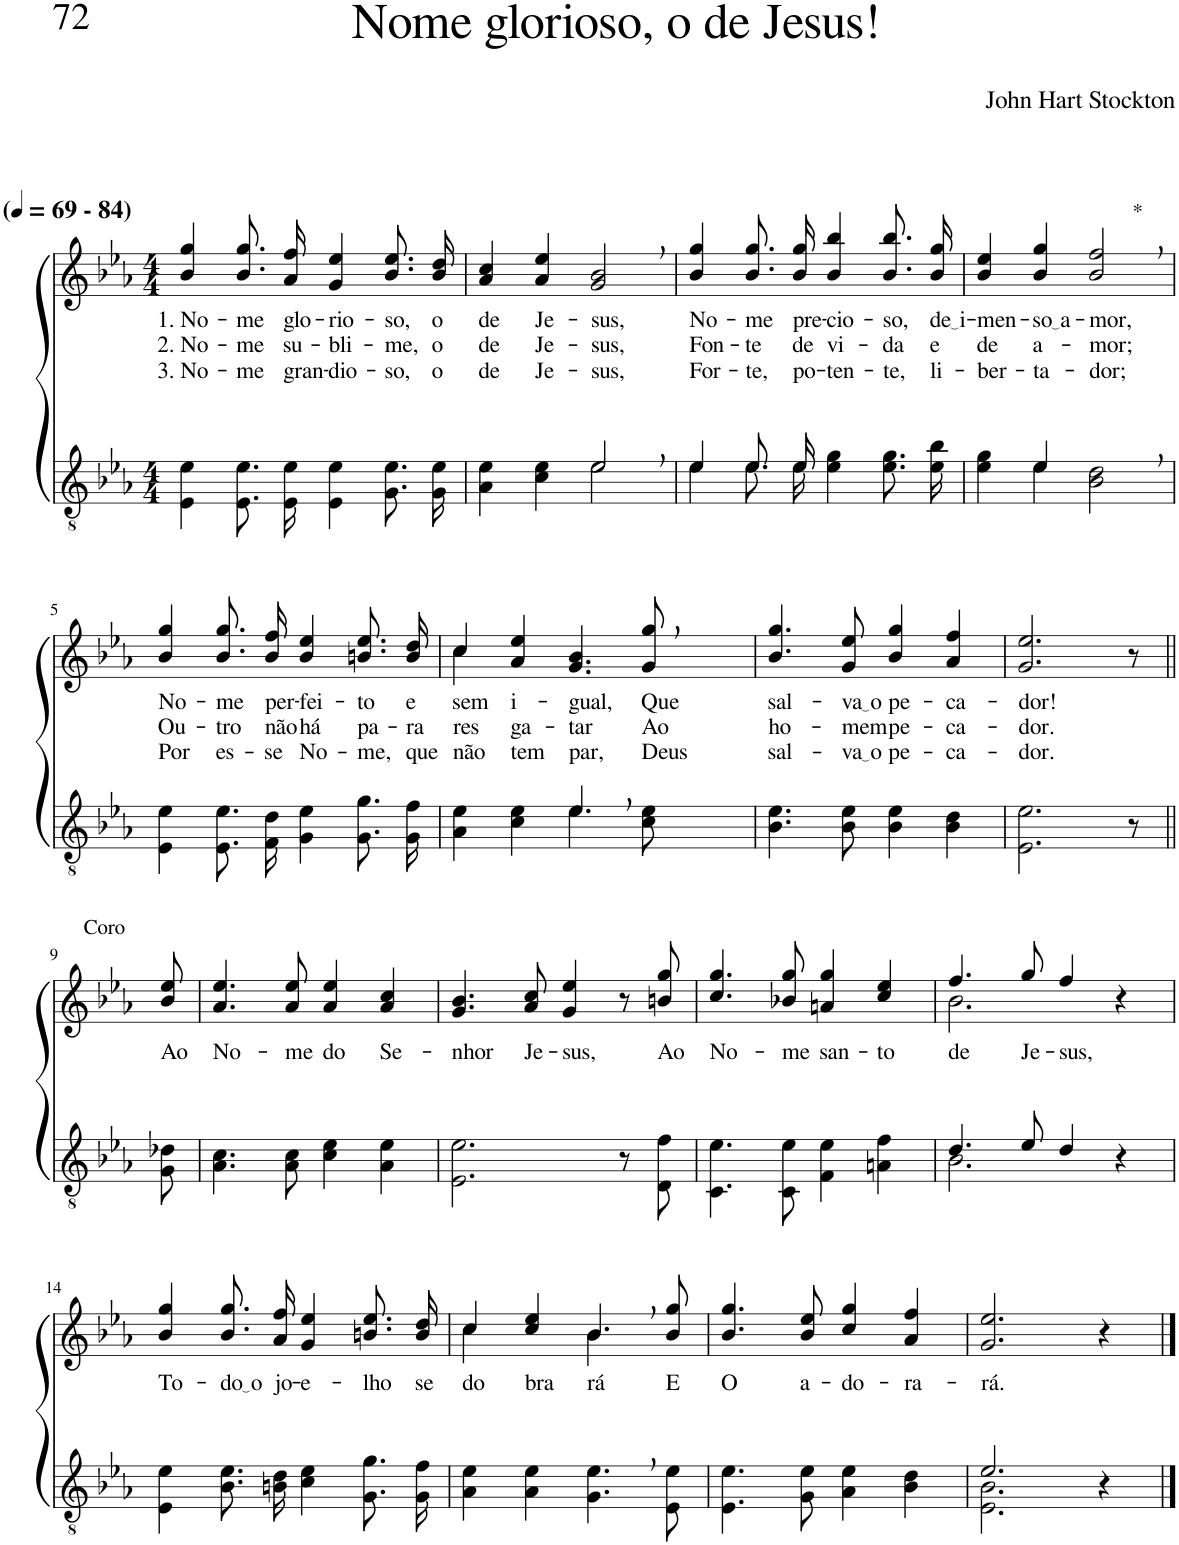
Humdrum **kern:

**kern	**kern	**text	**text	**text
*part2	*part1	*part1	*part1	*part1
*staff2	*staff1	*staff1	*staff1	*staff1
*I"Parte III e IV	*I"Parte I e II	*	*	*
*clefGv2	*clefG2	*	*	*
*Trd4c7	*Trd4c7	*	*	*
*k[b-e-a-]	*k[b-e-a-]	*	*	*
*M4/4	*M4/4	*	*	*
*MM69	*MM69	*	*	*
=1	=1	=1	=1	=1
!	!LO:TX:a:B:t=(	!	!	!
!	!LO:TX:a:B:t=- 84)	!	!	!
!	!	!LO:LY:b	!LO:LY:b	!LO:LY:b
4E-\ 4e-\	4b-/ 4gg/	1. No-	2. No-	3. No-
!	!	!LO:LY:b	!LO:LY:b	!LO:LY:b
8.E-/ 8.e-/L	8.b-\ 8.gg\L	-me	-me	-me
!	!	!LO:LY:b	!LO:LY:b	!LO:LY:b
16E-/ 16e-/Jk	16a-\ 16ff\Jk	glo-	su-	gran-
!	!	!LO:LY:b	!LO:LY:b	!LO:LY:b
4E-\ 4e-\	4g/ 4ee-/	-rio-	-bli-	-dio-
!	!	!LO:LY:b	!LO:LY:b	!LO:LY:b
8.G\ 8.e-\L	8.b-\ 8.ee-\L	-so,	-me,	-so,
!	!	!LO:LY:b	!LO:LY:b	!LO:LY:b
16G\ 16e-\Jk	16b-\ 16dd\Jk	o	o	o
=2	=2	=2	=2	=2
*^	*	*	*	*
!	!	!	!LO:LY:b	!LO:LY:b	!LO:LY:b
2ryy	4A-\ 4e-\	4a-/ 4cc/	de	de	de
!	!	!	!LO:LY:b	!LO:LY:b	!LO:LY:b
.	4c\ 4e-\	4a-/ 4ee-/	Je-	Je-	Je-
!	!	!	!LO:LY:b	!LO:LY:b	!LO:LY:b
2e-,/	2e-\	2g/, 2b-/,	-sus,	-sus,	-sus,
=3	=3	=3	=3	=3	=3
!	!	!	!LO:LY:b	!LO:LY:b	!LO:LY:b
4e-/	4e-\	4b-/ 4gg/	No-	Fon-	For-
!	!	!	!LO:LY:b	!LO:LY:b	!LO:LY:b
8.e-/L	8.e-\L	8.b-\ 8.gg\L	-me	-te	-te,
!	!	!	!LO:LY:b	!LO:LY:b	!LO:LY:b
16e-/Jk	16e-\Jk	16b-\ 16gg\Jk	pre-	de	po-
!	!	!	!LO:LY:b	!LO:LY:b	!LO:LY:b
4e-\ 4g\	2ryy	4b-/ 4bb-/	-cio-	vi-	-ten-
!	!	!	!LO:LY:b	!LO:LY:b	!LO:LY:b
8.e-\ 8.g\L	.	8.b-\ 8.bb-\L	-so,	-da	-te,
!	!	!	!LO:LY:b	!LO:LY:b	!LO:LY:b
16e-\ 16b-\Jk	.	16b-\ 16gg\Jk	de i	e	li-
=4	=4	=4	=4	=4	=4
!	!	!	!LO:LY:b	!LO:LY:b	!LO:LY:b
4ryy	4e-\ 4g\	4b-/ 4ee-/	-men-	de	-ber-
!	!	!	!LO:LY:b	!LO:LY:b	!LO:LY:b
4e-/	4e-\	4b-/ 4gg/	so a	a-	-ta-
!	!	!LO:TX:a:t=*	!	!	!
!	!	!	!LO:LY:b	!LO:LY:b	!LO:LY:b
2ryy	2B-\ 2d\	2b-/, 2ff/,	-mor,	-mor;	-dor;
!!LO:LB:g=z
=5	=5	=5	=5	=5	=5
!	!	!	!LO:LY:b	!LO:LY:b	!LO:LY:b
*v	*v	*	*	*	*
4E-\ 4e-\	4b-/ 4gg/	No-	Ou-	Por
!	!	!LO:LY:b	!LO:LY:b	!LO:LY:b
8.E-/ 8.e-/L	8.b-\ 8.gg\L	-me	-tro	es-
!	!	!LO:LY:b	!LO:LY:b	!LO:LY:b
16F/ 16d/Jk	16b-\ 16ff\Jk	per-	não	-se
!	!	!LO:LY:b	!LO:LY:b	!LO:LY:b
4G\ 4e-\	4b-/ 4ee-/	-fei-	há	No-
!	!	!LO:LY:b	!LO:LY:b	!LO:LY:b
8.G\ 8.g\L	8.bn\ 8.ee-\L	-to	pa-	-me,
!	!	!LO:LY:b	!LO:LY:b	!LO:LY:b
16G\ 16f\Jk	16b\ 16dd\Jk	e	-ra	que
=6	=6	=6	=6	=6
*^	*	*	*	*
!	!	!	!LO:LY:b	!LO:LY:b	!LO:LY:b
*	*	*^	*	*	*
2ryy	4A-\ 4e-\	4cc\	4cc/	sem	res-	não
!	!	!	!	!LO:LY:b	!LO:LY:b	!LO:LY:b
.	4c\ 4e-\	2.ryy	4a-/ 4ee-/	i-	-ga-	tem
!	!	!	!	!LO:LY:b	!LO:LY:b	!LO:LY:b
4.e-,/	4.e-\	.	4.g/ 4.b-/	-gual,	-tar	par,
!	!	!	!	!LO:LY:b	!LO:LY:b	!LO:LY:b
8ryy	8c\ 8e-\	.	8g/ 8gg/	Que	Ao	Deus
=7	=7	=7	=7	=7	=7	=7
!	!	!	!	!LO:LY:b	!LO:LY:b	!LO:LY:b
*v	*v	*	*	*	*	*
*	*v	*v	*	*	*
4.B-\ 4.e-\	4.b-/ 4.gg/	sal-	ho-	sal-
!	!	!LO:LY:b	!LO:LY:b	!LO:LY:b
8B-\ 8e-\	8g/ 8ee-/	va o	-mem	va o
!	!	!LO:LY:b	!LO:LY:b	!LO:LY:b
4B-\ 4e-\	4b-/ 4gg/	pe-	pe-	pe-
!	!	!LO:LY:b	!LO:LY:b	!LO:LY:b
4B-\ 4d\	4a-/ 4ff/	-ca-	-ca-	-ca-
=8	=8	=8	=8	=8
!	!	!LO:LY:b	!LO:LY:b	!LO:LY:b
2.E-\ 2.e-\	2.g/ 2.ee-/	-dor!	-dor.	-dor.
8r	8r	.	.	.
!!LO:LB:g=z
=9||	=9||	=9||	=9||	=9||
!	!LO:TX:a:t=Coro	!	!	!
!	!	!LO:LY:b	!	!
8G\ 8d-X\	8b-/ 8ee-/	Ao	.	.
=10	=10	=10	=10	=10
!	!	!LO:LY:b	!	!
4.A-\ 4.c\	4.a-/ 4.ee-/	No-	.	.
!	!	!LO:LY:b	!	!
8A-\ 8c\	8a-/ 8ee-/	-me	.	.
!	!	!LO:LY:b	!	!
4c\ 4e-\	4a-/ 4ee-/	do	.	.
!	!	!LO:LY:b	!	!
4A-\ 4e-\	4a-/ 4cc/	Se-	.	.
=11	=11	=11	=11	=11
!	!	!LO:LY:b	!	!
2.E-\ 2.e-\	4.g/ 4.b-/	-nhor	.	.
!	!	!LO:LY:b	!	!
.	8a-/ 8cc/	Je-	.	.
!	!	!LO:LY:b	!	!
.	4g/ 4ee-/	-sus,	.	.
8r	8r	.	.	.
!	!	!LO:LY:b	!	!
8D\ 8f\	8bn/ 8gg/	Ao	.	.
=12	=12	=12	=12	=12
!	!	!LO:LY:b	!	!
4.C\ 4.e-\	4.cc/ 4.gg/	No-	.	.
!	!	!LO:LY:b	!	!
8C\ 8e-\	8b-X/ 8gg/	-me	.	.
!	!	!LO:LY:b	!	!
4F\ 4e-\	4an/ 4gg/	san-	.	.
!	!	!LO:LY:b	!	!
4An\ 4f\	4cc/ 4ee-/	-to	.	.
=13	=13	=13	=13	=13
*^	*^	*	*	*
!	!	!	!	!LO:LY:b	!	!
4.d/	2.B-\	4.ff/	2.b-\	de	.	.
!	!	!	!	!LO:LY:b	!	!
8e-/	.	8gg/	.	Je-	.	.
!	!	!	!	!LO:LY:b	!	!
4d/	.	4ff/	.	-sus,	.	.
4r	4ryy	4r	4ryy	.	.	.
!!LO:LB:g=z
=14	=14	=14	=14	=14	=14	=14
!	!	!	!	!LO:LY:b	!	!
*v	*v	*	*	*	*	*
*	*v	*v	*	*	*
4E-\ 4e-\	4b-/ 4gg/	To-	.	.
!	!	!LO:LY:b	!	!
8.B-\ 8.e-\L	8.b-\ 8.gg\L	do o	.	.
!	!	!LO:LY:b	!	!
16Bn\ 16d\Jk	16a-\ 16ff\Jk	jo-	.	.
!	!	!LO:LY:b	!	!
4c\ 4e-\	4g/ 4ee-/	-e-	.	.
!	!	!LO:LY:b	!	!
8.G\ 8.g\L	8.bn\ 8.ee-\L	-lho	.	.
!	!	!LO:LY:b	!	!
16G\ 16f\Jk	16b\ 16dd\Jk	se	.	.
=15	=15	=15	=15	=15
*	*^	*	*	*
!	!	!	!LO:LY:b	!	!
4A-\ 4e-\	4cc/	4cc\	do-	.	.
!	!	!	!LO:LY:b	!	!
4A-\ 4e-\	4cc/ 4ee-/	4ryy	-bra-	.	.
!	!	!	!LO:LY:b	!	!
4.G\, 4.e-\,	4.b-,/	4.b-\	-rá	.	.
!	!	!	!LO:LY:b	!	!
8E-\ 8e-\	8b-/ 8gg/	8ryy	E	.	.
=16	=16	=16	=16	=16	=16
!	!	!	!LO:LY:b	!	!
*	*v	*v	*	*	*
4.E-\ 4.e-\	4.b-/ 4.gg/	O	.	.
!	!	!LO:LY:b	!	!
8G\ 8e-\	8b-/ 8ee-/	a-	.	.
!	!	!LO:LY:b	!	!
4A-\ 4e-\	4cc/ 4gg/	-do-	.	.
!	!	!LO:LY:b	!	!
4B-\ 4d\	4a-/ 4ff/	-ra-	.	.
=17	=17	=17	=17	=17
*^	*	*	*	*
!	!	!	!LO:LY:b	!	!
2.e-/	2.E-\ 2.B-\	2.g/ 2.ee-/	-rá.	.	.
4r	4ryy	4r	.	.	.
*v	*v	*	*	*	*
==	==	==	==	==
*-	*-	*-	*-	*-
